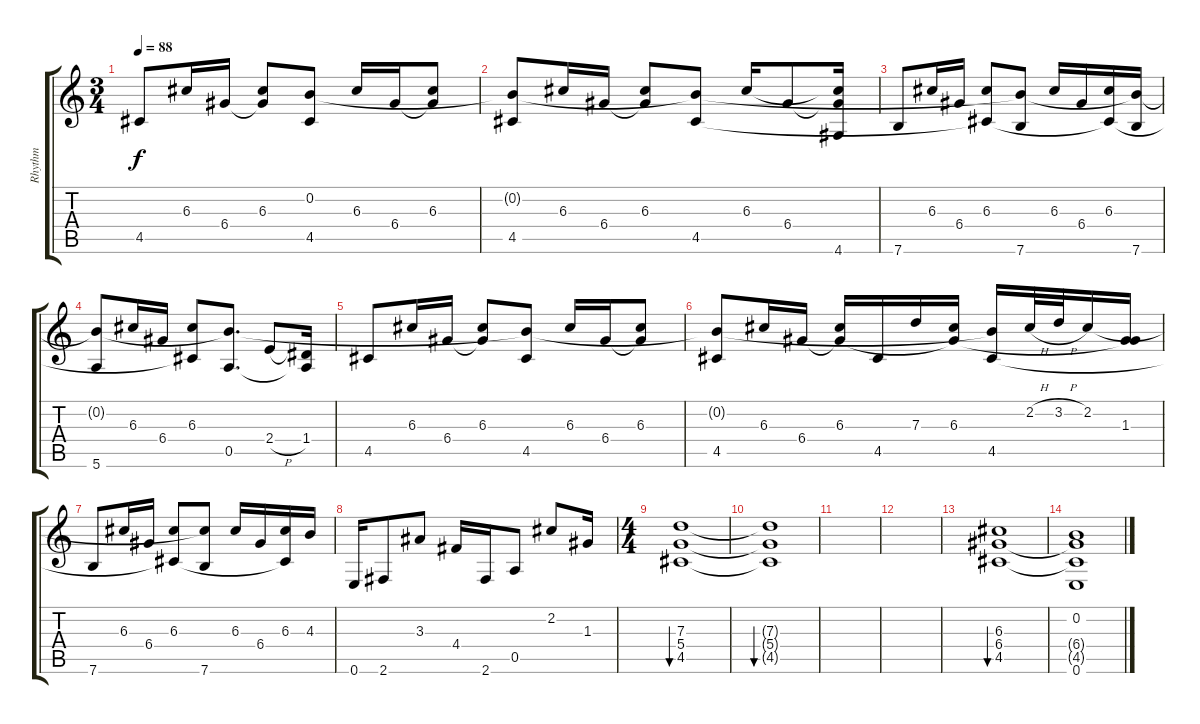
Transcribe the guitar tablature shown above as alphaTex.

\track ("Rhythm" "Rhythm") {instrument distortionguitar}
\staff {score tabs}
\tuning (E4 B3 G3 D3 A2 E2) {hide}
\ts (3 4)
\tempo 88
\clef g2
\ks c
4.5.8{dy f instrument electricguitarclean} 6.3.16 6.4.16 (6.3 6.4{t}).8 (0.2 4.5).8 6.3.16 6.4.16 (6.3 6.4{t}).8 |
(0.2{t} 4.5).8{instrument electricguitarclean} 6.3.16 6.4.16 (6.3 6.4{t}).8 (0.2{t} 4.5).8 6.3.16 6.4.8 (6.3{t} 6.4{t} 4.6).16 |
7.6.8{instrument electricguitarclean} 6.3.16 6.4.16 (6.3 4.5{t}).8 (0.2{t} 7.6).8 6.3.16 6.4.16 (6.3 4.5{t}).16 (0.2{t} 7.6).16 |
(0.2{t} 5.6).8{instrument electricguitarclean} 6.3.16 6.4.16 (6.3 4.5{t}).8 (0.2{t} 0.5).8{d} 2.4{h}.8 (1.4 0.5{t}).16 |
4.5.8{instrument electricguitarclean} 6.3.16 6.4.16 (6.3 6.4{t}).8 (0.2{t} 4.5).8 6.3.16 6.4.16 (6.3 6.4{t}).8 |
(0.2{t} 4.5).8{instrument electricguitarclean} 6.3.16 6.4.16 (6.3 6.4{t}).16 4.5.16 7.3.16 (6.3 6.4{t}).16 (0.2{t} 4.5).16 2.2{h}.32 3.2{h}.32 2.2.16 (1.3 6.4{t}).16 |
7.6.8{instrument electricguitarclean} 6.3.16 6.4.16 (6.3 4.5{t}).8 (2.2{t} 7.6).8 6.3.16 6.4.16 (6.3 4.5{t}).16 4.3.16 |
0.6.16{instrument electricguitarclean} 2.6.8 3.3.8 4.4.16 2.6.16 0.5.8 2.2.8 1.3.16 |
\ts (4 4)
(7.3 5.4 4.5).1{bu 240 instrument electricguitarclean} |
(7.3{t} 5.4{t} 4.5{t}).1{bu 240 instrument electricguitarclean} |
|
|
(6.3 6.4 4.5).1{bu 240 instrument electricguitarclean} |
(0.2 6.4{t} 4.5{t} 0.6).1
